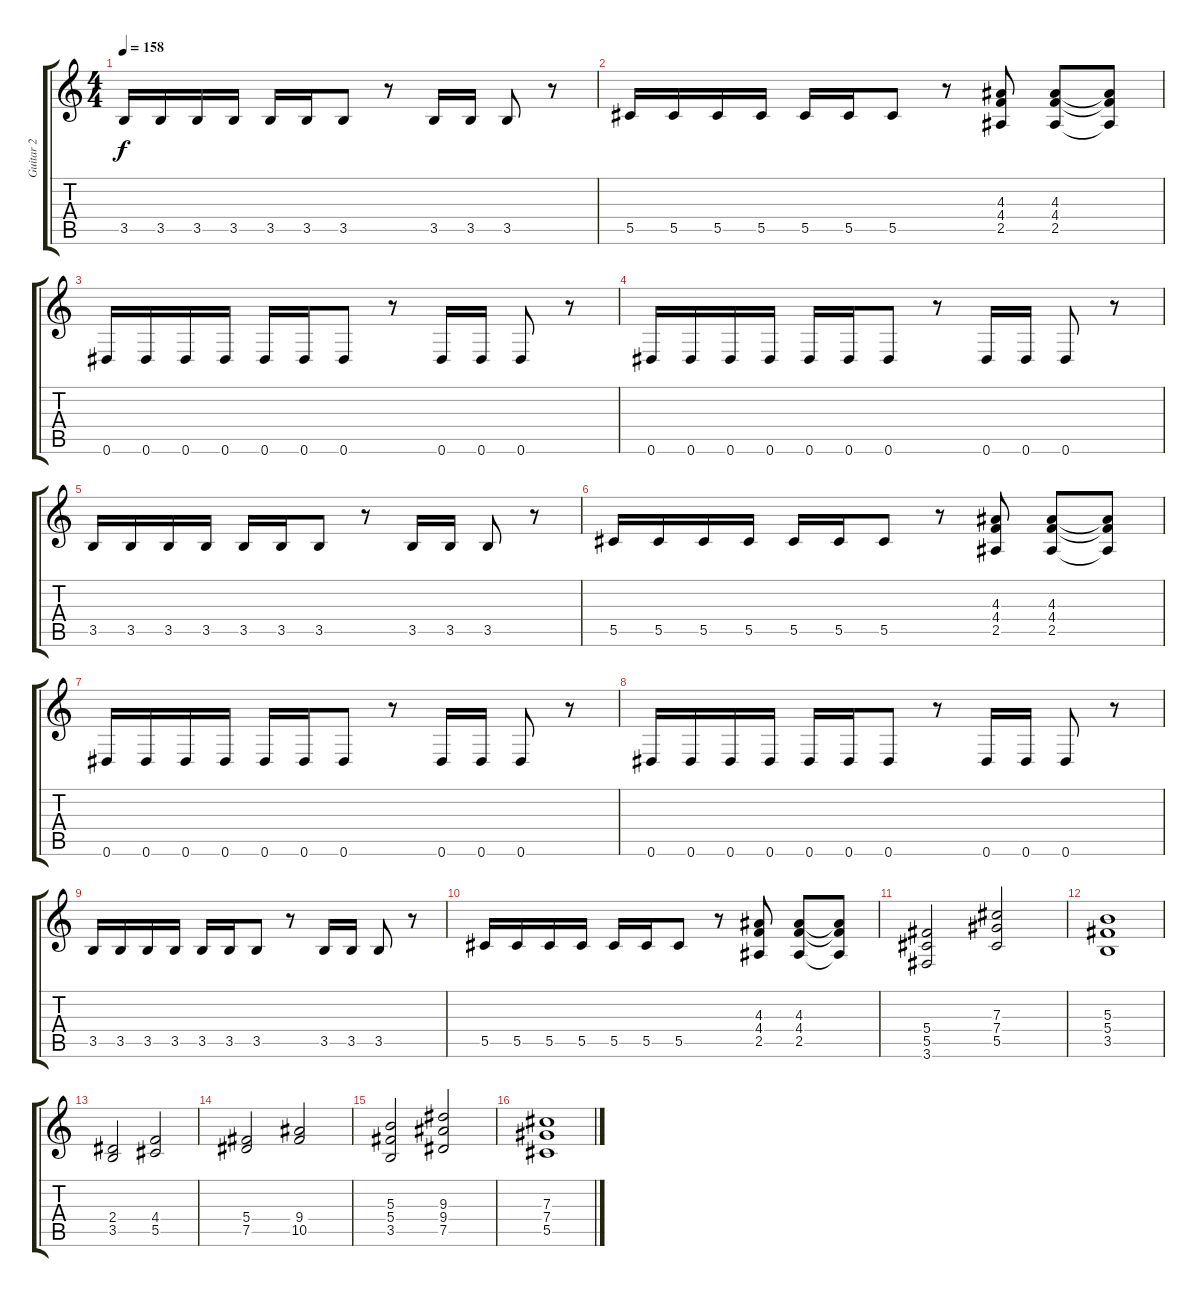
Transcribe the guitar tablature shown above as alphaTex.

\track ("Guitar 2" "Guitar 2") {instrument distortionguitar}
\staff {score tabs}
\tuning (Eb4 Bb3 Gb3 Db3 Ab2 Eb2) {hide}
\ts (4 4)
\tempo 158
\clef g2
\ks c
3.5.16{dy f} 3.5.16 3.5.16 3.5.16 3.5.16 3.5.16 3.5.8 r.8 3.5.16 3.5.16 3.5.8 r.8 |
5.5.16 5.5.16 5.5.16 5.5.16 5.5.16 5.5.16 5.5.8 r.8 (4.3 4.4 2.5).8 (4.3 4.4 2.5).8 (4.3{t} 4.4{t} 2.5{t}).8 |
0.6.16 0.6.16 0.6.16 0.6.16 0.6.16 0.6.16 0.6.8 r.8 0.6.16 0.6.16 0.6.8 r.8 |
0.6.16 0.6.16 0.6.16 0.6.16 0.6.16 0.6.16 0.6.8 r.8 0.6.16 0.6.16 0.6.8 r.8 |
3.5.16 3.5.16 3.5.16 3.5.16 3.5.16 3.5.16 3.5.8 r.8 3.5.16 3.5.16 3.5.8 r.8 |
5.5.16 5.5.16 5.5.16 5.5.16 5.5.16 5.5.16 5.5.8 r.8 (4.3 4.4 2.5).8 (4.3 4.4 2.5).8 (4.3{t} 4.4{t} 2.5{t}).8 |
0.6.16 0.6.16 0.6.16 0.6.16 0.6.16 0.6.16 0.6.8 r.8 0.6.16 0.6.16 0.6.8 r.8 |
0.6.16 0.6.16 0.6.16 0.6.16 0.6.16 0.6.16 0.6.8 r.8 0.6.16 0.6.16 0.6.8 r.8 |
3.5.16 3.5.16 3.5.16 3.5.16 3.5.16 3.5.16 3.5.8 r.8 3.5.16 3.5.16 3.5.8 r.8 |
5.5.16 5.5.16 5.5.16 5.5.16 5.5.16 5.5.16 5.5.8 r.8 (4.3 4.4 2.5).8 (4.3 4.4 2.5).8 (4.3{t} 4.4{t} 2.5{t}).8 |
(5.4 5.5 3.6).2 (7.3 7.4 5.5).2 |
(5.3 5.4 3.5).1 |
(2.4 3.5).2 (4.4 5.5).2 |
(5.4 7.5).2 (9.4 10.5).2 |
(5.3 5.4 3.5).2 (9.3 9.4 7.5).2 |
(7.3 7.4 5.5).1
